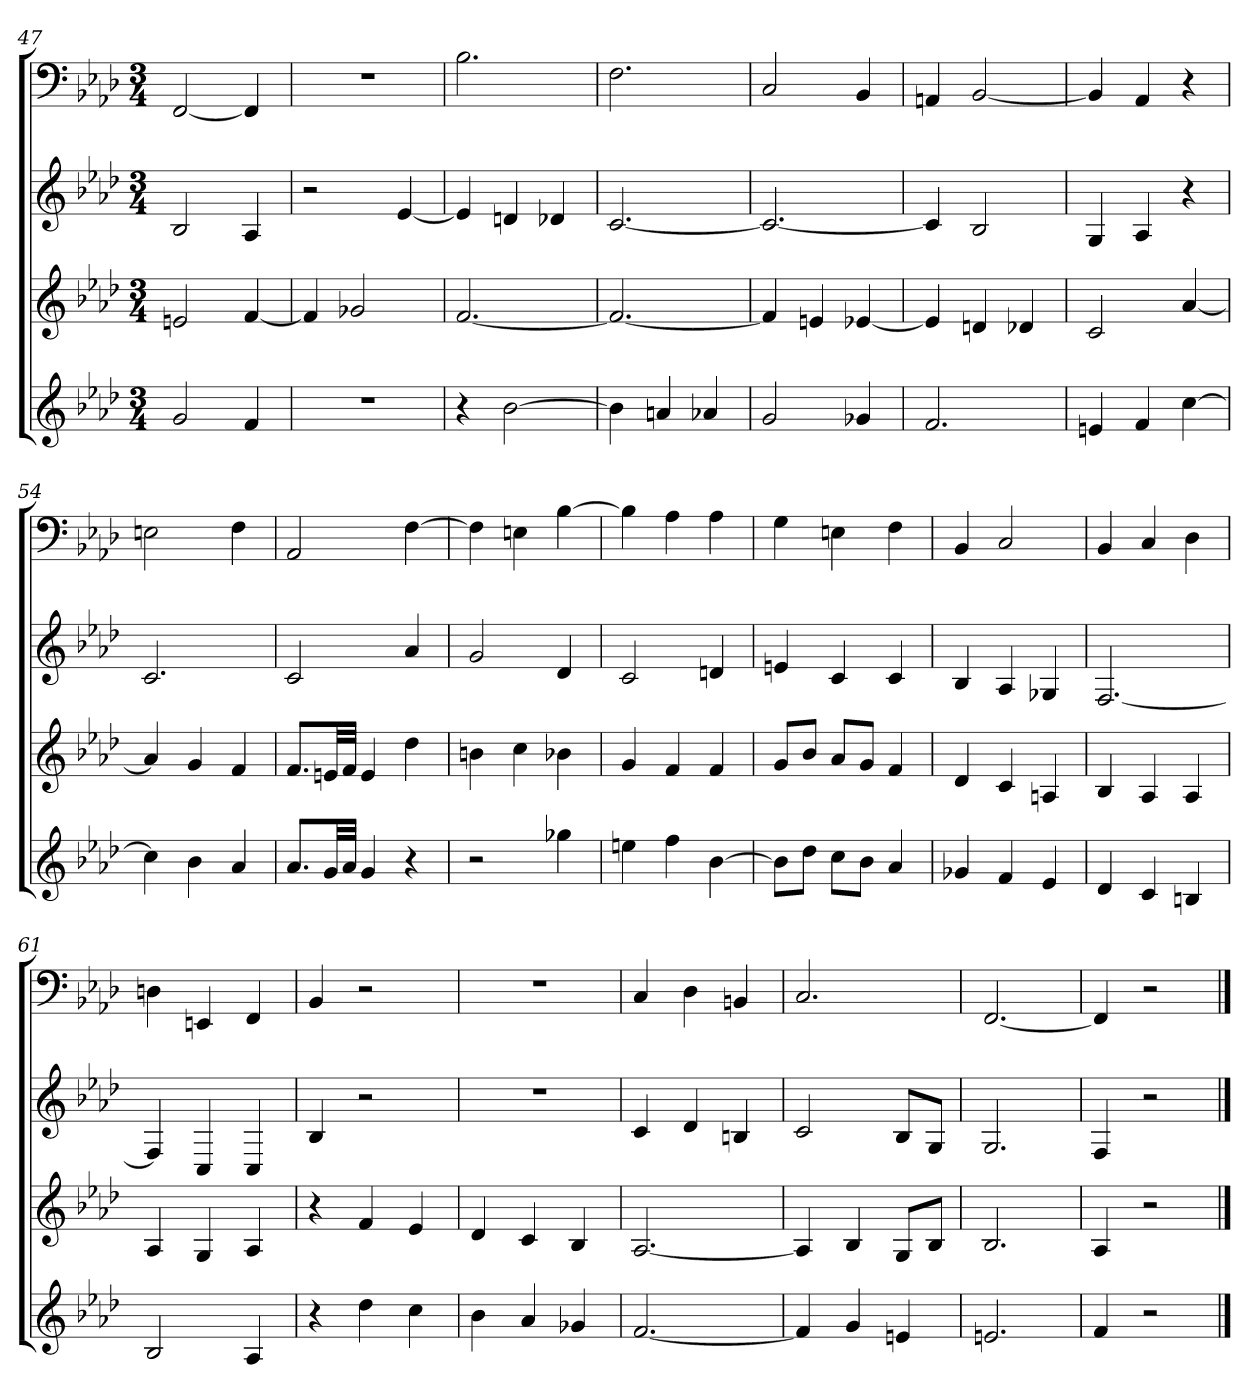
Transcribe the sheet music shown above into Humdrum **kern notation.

**kern	**kern	**kern	**kern
*part4	*part3	*part2	*part1
*staff4	*staff3	*staff2	*staff1
*k[b-e-a-d-]	*k[b-e-a-d-]	*k[b-e-a-d-]	*k[b-e-a-d-]
*f:	*f:	*f:	*f:
*M3/4	*M3/4	*M3/4	*M3/4
=47	=47	=47	=47
2g	2en	2B-	[2FF
4f	[4f	4A-	4FF]
=48	=48	=48	=48
2.r	4f]	2r	2.r
.	2g-X	.	.
.	.	[4e-	.
=49	=49	=49	=49
4r	[2.f	4e-]	2.B-
[2b-	.	4dn	.
.	.	4d-X	.
=50	=50	=50	=50
4b-]	2.f_	[2.c	2.F
4an	.	.	.
4a-X	.	.	.
=51	=51	=51	=51
2g	4f]	2.c_	2C
.	4en	.	.
4g-X	[4e-X	.	4BB-
=52	=52	=52	=52
2.f	4e-]	4c]	4AAn
.	4dn	2B-	[2BB-
.	4d-X	.	.
=53	=53	=53	=53
4en	2c	4G	4BB-]
4f	.	4A-	4AA-
[4cc	[4a-	4r	4r
=54	=54	=54	=54
4cc]	4a-]	2.c	2En
4b-	4g	.	.
4a-	4f	.	4F
=55	=55	=55	=55
8.a-L	8.fL	2c	2AA-
32gLL	32enLL	.	.
32a-JJJ	32fJJJ	.	.
4g	4e	.	.
4r	4dd-	4a-	[4F
=56	=56	=56	=56
2r	4bn	2g	4F]
.	4cc	.	4En
4gg-X	4b-X	4d-	[4B-
=57	=57	=57	=57
4een	4g	2c	4B-]
4ff	4f	.	4A-
[4b-	4f	4dn	4A-
=58	=58	=58	=58
8b-L]	8gL	4en	4G
8dd-J	8b-J	.	.
8ccL	8a-L	4c	4En
8b-J	8gJ	.	.
4a-	4f	4c	4F
=59	=59	=59	=59
4g-X	4d-	4B-	4BB-
4f	4c	4A-	2C
4e-	4An	4G-X	.
=60	=60	=60	=60
4d-	4B-	[2.F	4BB-
4c	4A-	.	4C
4Bn	4A-	.	4D-
=61	=61	=61	=61
2B-	4A-	4F]	4Dn
.	4G	4C	4EEn
4A-	4A-	4C	4FF
=62	=62	=62	=62
4r	4r	4B-	4BB-
4dd-	4f	2r	2r
4cc	4e-	.	.
=63	=63	=63	=63
4b-	4d-	2.r	2.r
4a-	4c	.	.
4g-X	4B-	.	.
=64	=64	=64	=64
[2.f	[2.A-	4c	4C
.	.	4d-	4D-
.	.	4Bn	4BBn
=65	=65	=65	=65
4f]	4A-]	2c	2.C
4g	4B-	.	.
4en	8GL	8B-L	.
.	8B-J	8GJ	.
=66	=66	=66	=66
2.en	2.B-	2.G	[2.FF
=67	=67	=67	=67
4f	4A-	4F	4FF]
2r	2r	2r	2r
==	==	==	==
*-	*-	*-	*-
